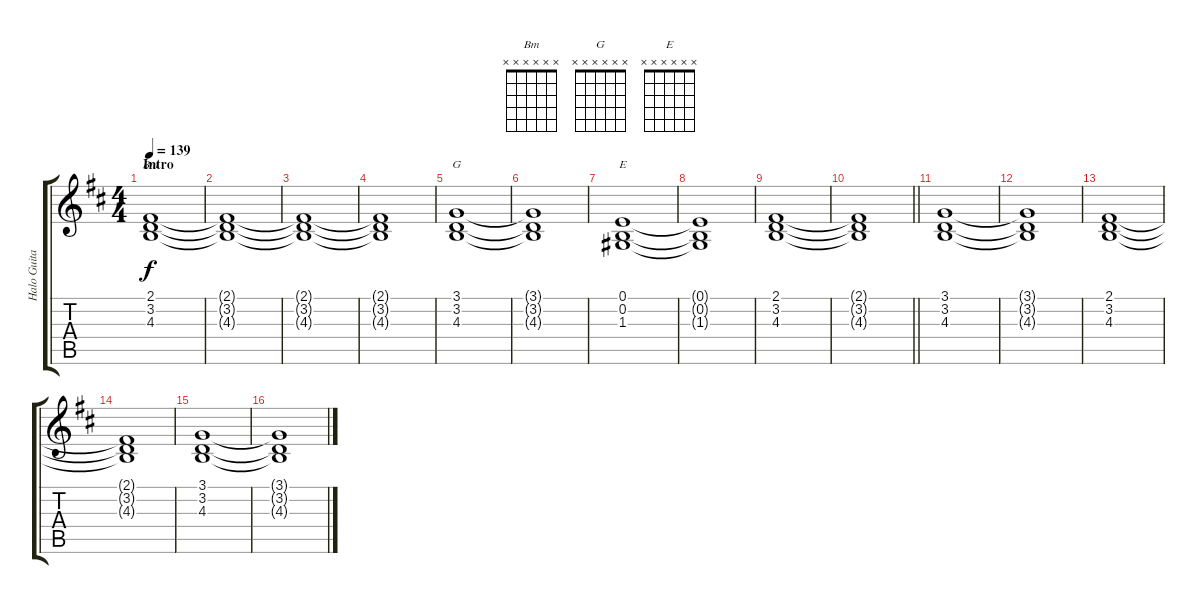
\track ("Halo Guitar" "Halo Guita") {instrument pad2warm}
\staff {score tabs}
\tuning (E4 B3 G3 D3 A2 E2) {hide}
\chord ("Bm" x x x x x x)
\chord ("G" x x x x x x)
\chord ("E" x x x x x x)
\ts (4 4)
\section ("" "Intro")
\tempo 139
\clef g2
\ks d
(2.1 3.2 4.3).1{ch "Bm" dy f instrument pad2warm} |
(2.1{t} 3.2{t} 4.3{t}).1 |
(2.1{t} 3.2{t} 4.3{t}).1 |
(2.1{t} 3.2{t} 4.3{t}).1 |
(3.1 3.2 4.3).1{ch "G"} |
(3.1{t} 3.2{t} 4.3{t}).1 |
(0.1 0.2 1.3).1{ch "E"} |
(0.1{t} 0.2{t} 1.3{t}).1 |
(2.1 3.2 4.3).1 |
\barLineRight lightlight
(2.1{t} 3.2{t} 4.3{t}).1 |
(3.1 3.2 4.3).1 |
(3.1{t} 3.2{t} 4.3{t}).1 |
(2.1 3.2 4.3).1 |
(2.1{t} 3.2{t} 4.3{t}).1 |
(3.1 3.2 4.3).1 |
(3.1{t} 3.2{t} 4.3{t}).1
